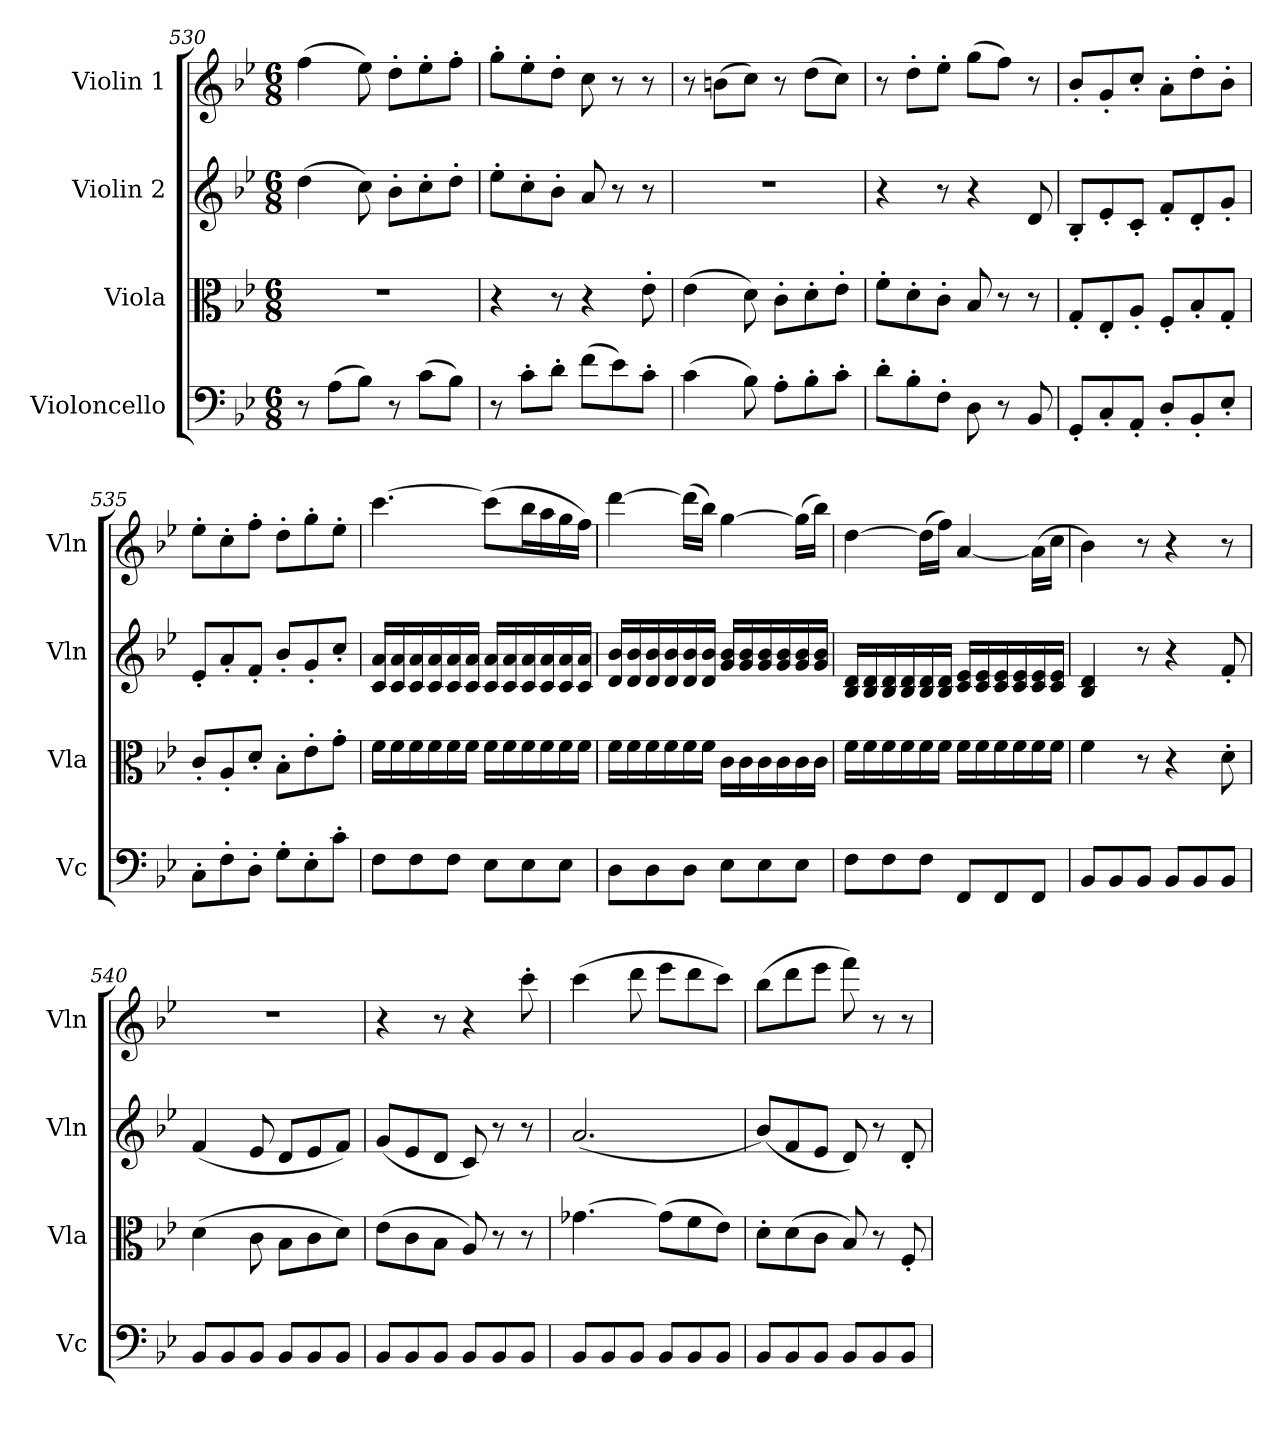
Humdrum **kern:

**kern	**dynam	**kern	**dynam	**kern	**dynam	**kern	**dynam
*part4	*part4	*part3	*part3	*part2	*part2	*part1	*part1
*staff4	*staff4	*staff3	*staff3	*staff2	*staff2	*staff1	*staff1
*I"Violoncello	*	*I"Viola	*	*I"Violin 2	*	*I"Violin 1	*
*I'Vc	*	*I'Vla	*	*I'Vln	*	*I'Vln	*
*clefF4	*	*clefC3	*	*clefG2	*	*clefG2	*
*k[b-e-]	*	*k[b-e-]	*	*k[b-e-]	*	*k[b-e-]	*
*M6/8	*	*M6/8	*	*M6/8	*	*M6/8	*
=530	=530	=530	=530	=530	=530	=530	=530
8r	.	2.r	.	(>4dd\	.	(>4ff\	.
!	!LO:DY:b	!	!	!	!	!	!
(>8A\L	other-dynamics	.	.	.	.	.	.
8B-\J)	.	.	.	8cc\)	.	8ee-\)	.
8r	.	.	.	8b-'\L	.	8dd'\L	.
(>8c\L	.	.	.	8cc'\	.	8ee-'\	.
8B-\J)	.	.	.	8dd'\J	.	8ff'\J	.
=531	=531	=531	=531	=531	=531	=531	=531
8r	.	4r	.	8ee-'\L	.	8gg'\L	.
8c'\L	.	.	.	8cc'\	.	8ee-'\	.
8d'\J	.	8r	.	8b-'\J	.	8dd'\J	.
(>8f\L	.	4r	.	8a/	.	8cc\	.
8e-\)	.	.	.	8r	.	8r	.
!	!	!	!LO:DY:b	!	!	!	!
8c'\J	.	8e-'\	other-dynamics	8r	.	8r	.
=532	=532	=532	=532	=532	=532	=532	=532
(>4c\	.	(>4e-\	.	2.r	.	8r	.
.	.	.	.	.	.	(>8bn\L	.
8B-\)	.	8d\)	.	.	.	8cc\J)	.
8A'\L	.	8c'\L	.	.	.	8r	.
8B-'\	.	8d'\	.	.	.	(>8dd\L	.
8c'\J	.	8e-'\J	.	.	.	8cc\J)	.
=533	=533	=533	=533	=533	=533	=533	=533
8d'\L	.	8f'\L	.	4r	.	8r	.
8B-'\	.	8d'\	.	.	.	8dd'\L	.
8F'\J	.	8c'\J	.	8r	.	8ee-'\J	.
8D\	.	8B-/	.	4r	.	(>8gg\L	.
8r	.	8r	.	.	.	8ff\J)	.
!	!LO:DY:b	!	!	!	!LO:DY:b	!	!
8BB-/	other-dynamics	8r	.	8d/	other-dynamics	8r	.
=534	=534	=534	=534	=534	=534	=534	=534
!	!	!	!LO:DY:b	!	!	!	!LO:DY:b
8GG'/L	.	8G'/L	other-dynamics	8B-'/L	.	8b-'/L	other-dynamics
8C'/	.	8E-'/	.	8e-'/	.	8g'/	.
8AA'/J	.	8A'/J	.	8c'/J	.	8cc'/J	.
8D'/L	.	8F'/L	.	8f'/L	.	8a'\L	.
8BB-'/	.	8B-'/	.	8d'/	.	8dd'\	.
8E-'/J	.	8G'/J	.	8g'/J	.	8b-'\J	.
=535	=535	=535	=535	=535	=535	=535	=535
8C'\L	.	8c'/L	.	8e-'/L	.	8ee-'\L	.
8F'\	.	8A'/	.	8a'/	.	8cc'\	.
8D'\J	.	8d'/J	.	8f'/J	.	8ff'\J	.
8G'\L	.	8B-'\L	.	8b-'/L	.	8dd'\L	.
8E-'\	.	8e-'\	.	8g'/	.	8gg'\	.
8c'\J	.	8g'\J	.	8cc'/J	.	8ee-'\J	.
!!LO:LB:g=z
=536	=536	=536	=536	=536	=536	=536	=536
8F\L	.	16f\LL	.	16c/ 16a/LL	.	[4.ccc\	.
.	.	16f\	.	16c/ 16a/	.	.	.
8F\	.	16f\	.	16c/ 16a/	.	.	.
.	.	16f\	.	16c/ 16a/	.	.	.
8F\J	.	16f\	.	16c/ 16a/	.	.	.
.	.	16f\JJ	.	16c/ 16a/JJ	.	.	.
8E-\L	.	16f\LL	.	16c/ 16a/LL	.	(>8ccc\L]	.
.	.	16f\	.	16c/ 16a/	.	.	.
8E-\	.	16f\	.	16c/ 16a/	.	16bb-\L	.
.	.	16f\	.	16c/ 16a/	.	16aa\	.
8E-\J	.	16f\	.	16c/ 16a/	.	16gg\	.
.	.	16f\JJ	.	16c/ 16a/JJ	.	16ff\JJ)	.
=537	=537	=537	=537	=537	=537	=537	=537
8D\L	.	16f\LL	.	16d/ 16b-/LL	.	[4ddd\	.
.	.	16f\	.	16d/ 16b-/	.	.	.
8D\	.	16f\	.	16d/ 16b-/	.	.	.
.	.	16f\	.	16d/ 16b-/	.	.	.
8D\J	.	16f\	.	16d/ 16b-/	.	(>16ddd\LL]	.
.	.	16f\JJ	.	16d/ 16b-/JJ	.	16bb-\JJ)	.
8E-\L	.	16c\LL	.	16g/ 16b-/LL	.	[4gg\	.
.	.	16c\	.	16g/ 16b-/	.	.	.
8E-\	.	16c\	.	16g/ 16b-/	.	.	.
.	.	16c\	.	16g/ 16b-/	.	.	.
8E-\J	.	16c\	.	16g/ 16b-/	.	(>16gg\LL]	.
.	.	16c\JJ	.	16g/ 16b-/JJ	.	16bb-\JJ)	.
=538	=538	=538	=538	=538	=538	=538	=538
8F\L	.	16f\LL	.	16B-/ 16d/LL	.	[4dd\	.
.	.	16f\	.	16B-/ 16d/	.	.	.
8F\	.	16f\	.	16B-/ 16d/	.	.	.
.	.	16f\	.	16B-/ 16d/	.	.	.
8F\J	.	16f\	.	16B-/ 16d/	.	(>16dd\LL]	.
.	.	16f\JJ	.	16B-/ 16d/JJ	.	16ff\JJ)	.
8FF/L	.	16f\LL	.	16c/ 16e-/LL	.	[4a/	.
.	.	16f\	.	16c/ 16e-/	.	.	.
8FF/	.	16f\	.	16c/ 16e-/	.	.	.
.	.	16f\	.	16c/ 16e-/	.	.	.
8FF/J	.	16f\	.	16c/ 16e-/	.	(>16a\LL]	.
.	.	16f\JJ	.	16c/ 16e-/JJ	.	16cc\JJ	.
=539	=539	=539	=539	=539	=539	=539	=539
8BB-/L	.	4f\	.	4B-/ 4d/	.	4b-\)	.
!	!LO:DY:b	!	!	!	!	!	!
8BB-/	other-dynamics	.	.	.	.	.	.
8BB-/J	.	8r	.	8r	.	8r	.
8BB-/L	.	4r	.	4r	.	4r	.
8BB-/	.	.	.	.	.	.	.
!	!	!	!LO:DY:b	!	!LO:DY:b	!	!
8BB-/J	.	8d'\	other-dynamics	8f'/	other-dynamics	8r	.
=540	=540	=540	=540	=540	=540	=540	=540
8BB-/L	.	(>4d\	.	(<4f/	.	2.r	.
8BB-/	.	.	.	.	.	.	.
8BB-/J	.	8c\	.	8e-/	.	.	.
8BB-/L	.	8B-\L	.	8d/L	.	.	.
8BB-/	.	8c\	.	8e-/	.	.	.
8BB-/J	.	8d\J)	.	8f/J)	.	.	.
=541	=541	=541	=541	=541	=541	=541	=541
8BB-/L	.	(>8e-\L	.	(<8g/L	.	4r	.
8BB-/	.	8c\	.	8e-/	.	.	.
8BB-/J	.	8B-\J	.	8d/J	.	8r	.
8BB-/L	.	8A/)	.	8c/)	.	4r	.
8BB-/	.	8r	.	8r	.	.	.
!	!	!	!	!	!	!	!LO:DY:b
8BB-/J	.	8r	.	8r	.	8ccc'\	other-dynamics
!!LO:PB:g=z
=542	=542	=542	=542	=542	=542	=542	=542
8BB-/L	.	[4.g-X\	.	(<2.a/	.	(>4ccc\	.
8BB-/	.	.	.	.	.	.	.
8BB-/J	.	.	.	.	.	8ddd\	.
8BB-/L	.	(>8g-\L]	.	.	.	8eee-\L	.
8BB-/	.	8f\	.	.	.	8ddd\	.
8BB-/J	.	8e-\J)	.	.	.	8ccc\J)	.
=543	=543	=543	=543	=543	=543	=543	=543
8BB-/L	.	8d'\L	.	(<8b-/L)	.	(>8bb-\L	.
8BB-/	.	(>8d\	.	8f/	.	8ddd\	.
8BB-/J	.	8c\J	.	8e-/J	.	8eee-\J	.
8BB-/L	.	8B-/)	.	8d/)	.	8fff\)	.
8BB-/	.	8r	.	8r	.	8r	.
8BB-/J	.	8F'/	.	8d'/	.	8r	.
=	=	=	=	=	=	=	=
*-	*-	*-	*-	*-	*-	*-	*-
